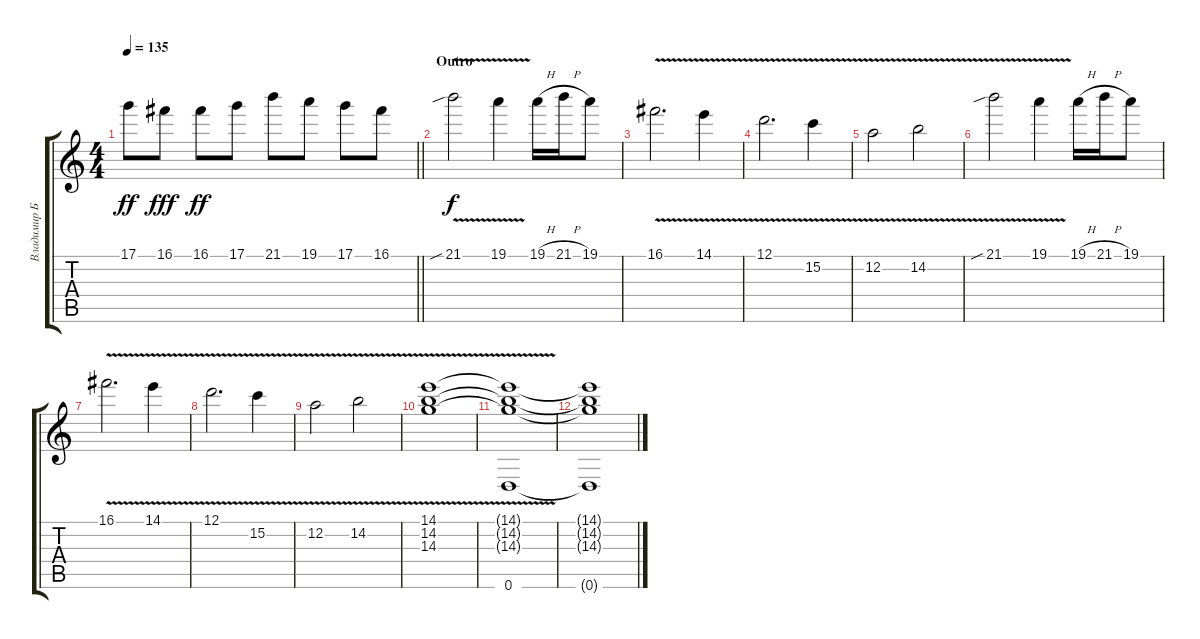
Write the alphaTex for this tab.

\track ("Владимир Будник" "Владимир Б") {instrument distortionguitar}
\staff {score tabs}
\tuning (D4 A3 F3 C3 G2 D2) {hide}
\ts (4 4)
\tempo 135
\clef g2
\barLineRight lightlight
\ks c
17.1.8{dy ff} 16.1.8{dy fff} 16.1.8{dy ff} 17.1.8 21.1.8 19.1.8 17.1.8 16.1.8 |
\section ("" "Outro")
21.1{v sib}.2{dy f} 19.1{v}.4 19.1{h}.16 21.1{h}.16 19.1.8 |
16.1{v}.2{d} 14.1{v}.4 |
12.1{v}.2{d} 15.2{v}.4 |
12.2{v}.2 14.2{v}.2 |
21.1{v sib}.2 19.1{v}.4 19.1{h}.16 21.1{h}.16 19.1.8 |
16.1{v}.2{d} 14.1{v}.4 |
12.1{v}.2{d} 15.2{v}.4 |
12.2{v}.2 14.2{v}.2 |
(14.1{v} 14.2 14.3{v}).1 |
(14.1{t} 14.2{t} 14.3{t} 0.6).1 |
(14.1{t} 14.2{t} 14.3{t} 0.6{t}).1
